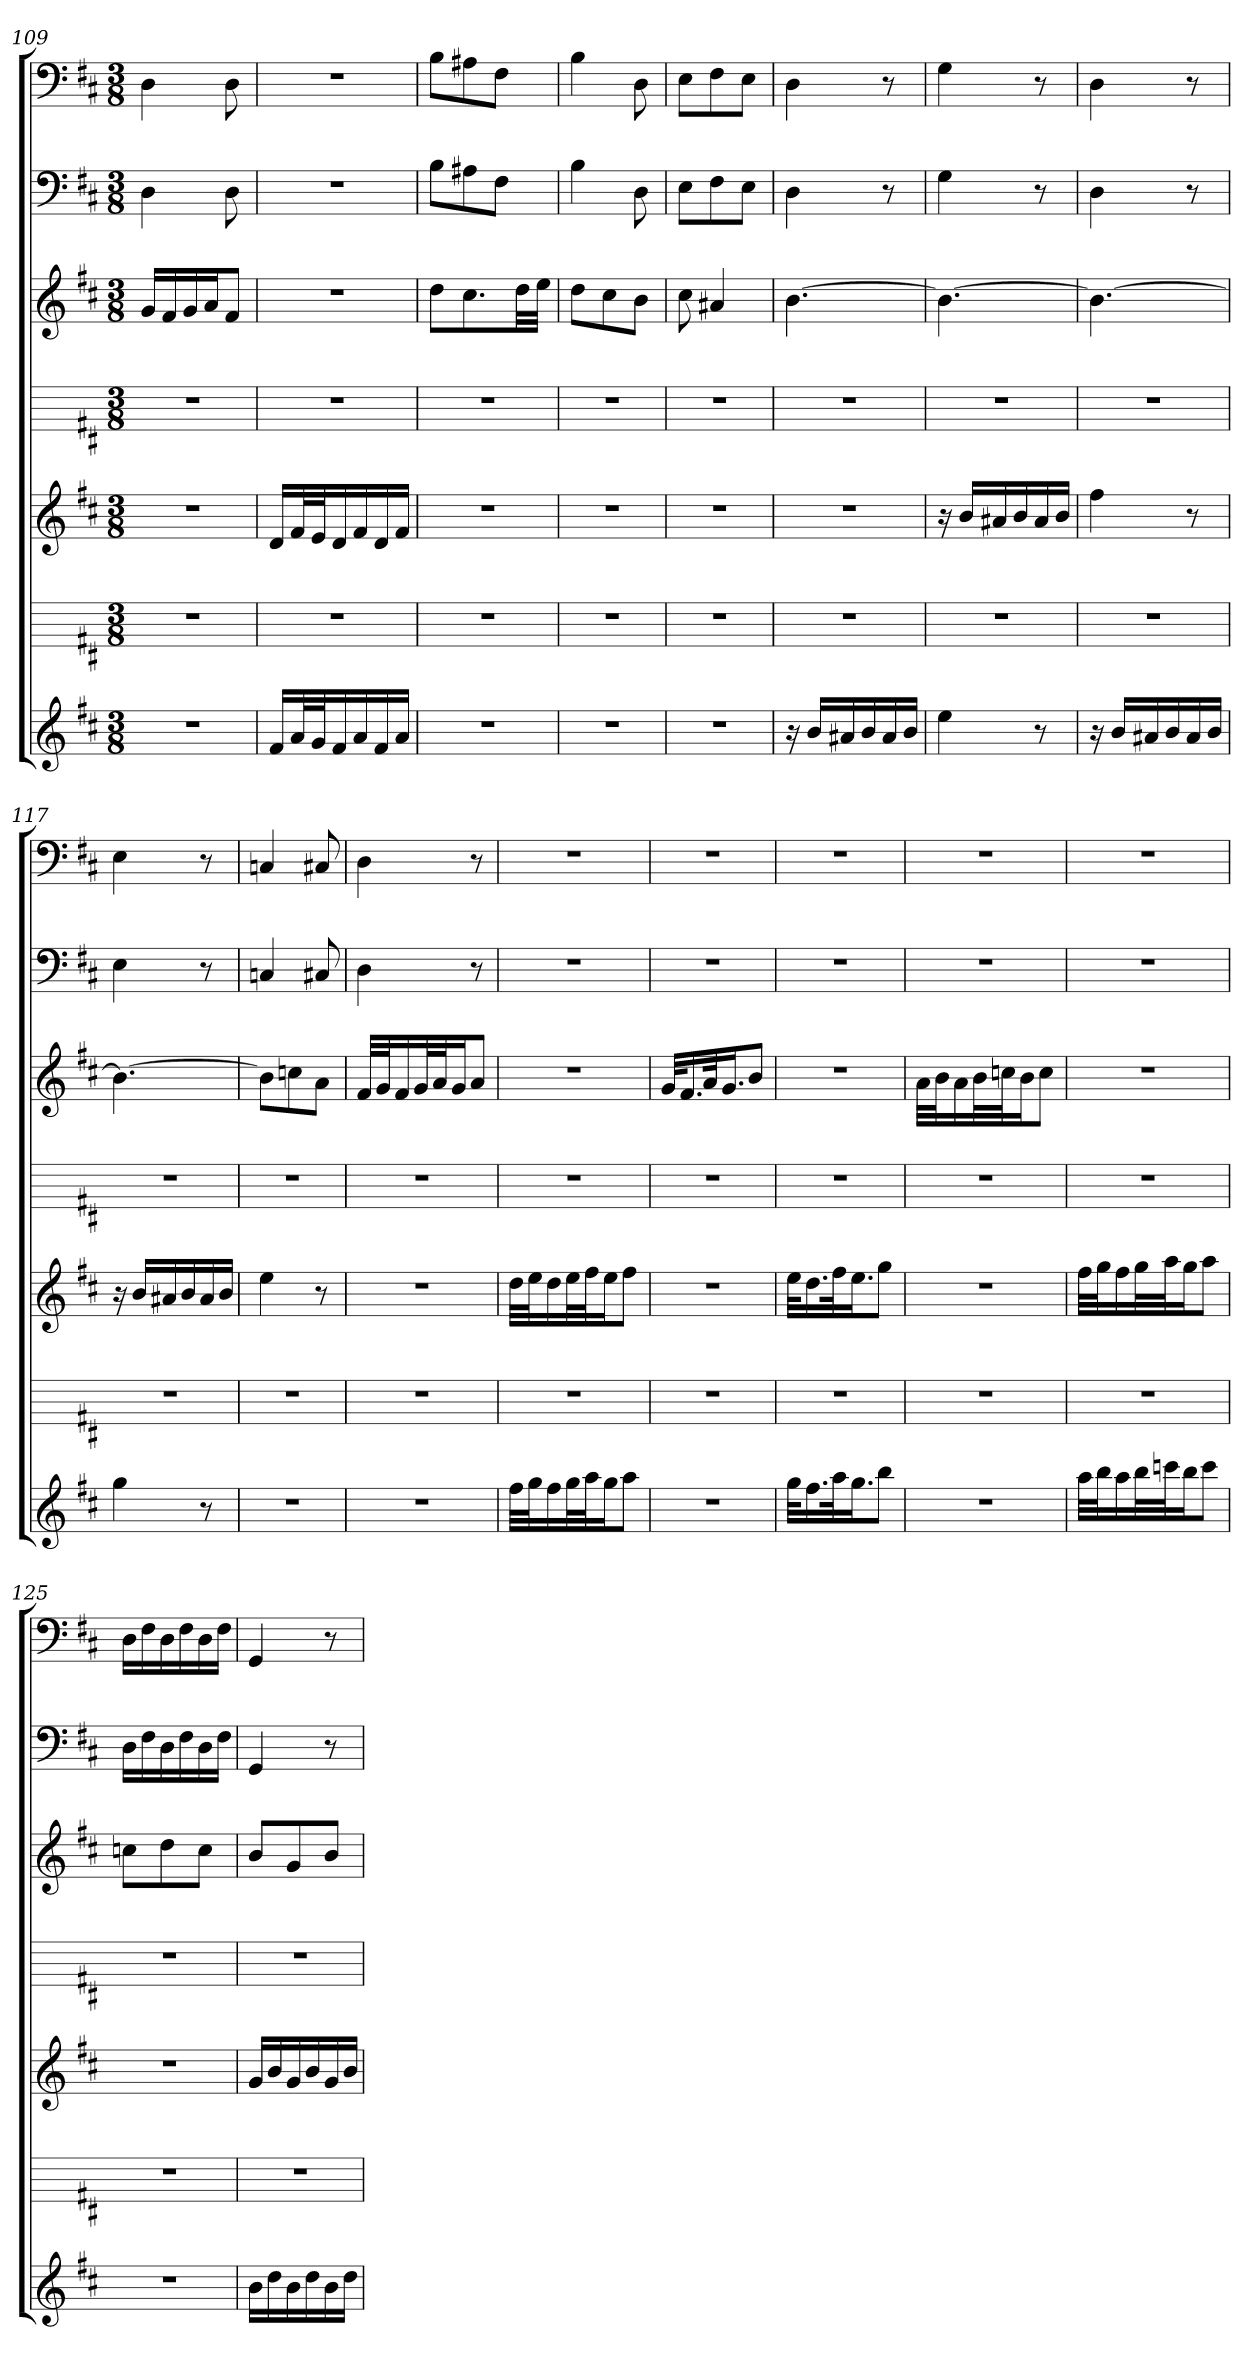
**kern	**kern	**kern	**kern	**kern	**kern	**kern
*part7	*part6	*part5	*part4	*part3	*part2	*part1
*staff7	*staff6	*staff5	*staff4	*staff3	*staff2	*staff1
*k[f#c#]	*k[f#c#]	*k[f#c#]	*k[f#c#]	*k[f#c#]	*k[f#c#]	*k[f#c#]
*D:	*D:	*D:	*D:	*D:	*D:	*D:
*M3/8	*M3/8	*M3/8	*M3/8	*M3/8	*M3/8	*M3/8
=109	=109	=109	=109	=109	=109	=109
4.r	4.r	4.r	4.r	16gLL	4D	4D
.	.	.	.	16f#	.	.
.	.	.	.	16g	.	.
.	.	.	.	16aJ	.	.
.	.	.	.	8f#J	8D	8D
=110	=110	=110	=110	=110	=110	=110
16f#LL	4.r	16dLL	4.r	4.r	4.r	4.r
32aL	.	32f#L	.	.	.	.
32gJ	.	32eJ	.	.	.	.
16f#	.	16d	.	.	.	.
16a	.	16f#	.	.	.	.
16f#	.	16d	.	.	.	.
16aJJ	.	16f#JJ	.	.	.	.
=111	=111	=111	=111	=111	=111	=111
4.r	4.r	4.r	4.r	8ddL	8BL	8BL
.	.	.	.	8.cc#	8A#X	8A#X
.	.	.	.	.	8F#J	8F#J
.	.	.	.	32ddLL	.	.
.	.	.	.	32eeJJJ	.	.
=112	=112	=112	=112	=112	=112	=112
4.r	4.r	4.r	4.r	8ddL	4B	4B
.	.	.	.	8cc#	.	.
.	.	.	.	8bJ	8D	8D
=113	=113	=113	=113	=113	=113	=113
4.r	4.r	4.r	4.r	8cc#	8EL	8EL
.	.	.	.	4a#X	8F#	8F#
.	.	.	.	.	8EJ	8EJ
=114	=114	=114	=114	=114	=114	=114
16r	4.r	4.r	4.r	[4.b	4D	4D
16bLL	.	.	.	.	.	.
16a#X	.	.	.	.	.	.
16b	.	.	.	.	.	.
16a#	.	.	.	.	8r	8r
16bJJ	.	.	.	.	.	.
=115	=115	=115	=115	=115	=115	=115
4ee	4.r	16r	4.r	4.b_	4G	4G
.	.	16bLL	.	.	.	.
.	.	16a#X	.	.	.	.
.	.	16b	.	.	.	.
8r	.	16a#	.	.	8r	8r
.	.	16bJJ	.	.	.	.
=116	=116	=116	=116	=116	=116	=116
16r	4.r	4ff#	4.r	4.b_	4D	4D
16bLL	.	.	.	.	.	.
16a#X	.	.	.	.	.	.
16b	.	.	.	.	.	.
16a#	.	8r	.	.	8r	8r
16bJJ	.	.	.	.	.	.
=117	=117	=117	=117	=117	=117	=117
4gg	4.r	16r	4.r	4.b_	4E	4E
.	.	16bLL	.	.	.	.
.	.	16a#X	.	.	.	.
.	.	16b	.	.	.	.
8r	.	16a#	.	.	8r	8r
.	.	16bJJ	.	.	.	.
=118	=118	=118	=118	=118	=118	=118
4.r	4.r	4ee	4.r	8bL]	4Cn	4Cn
.	.	.	.	8ccn	.	.
.	.	8r	.	8aJ	8C#X	8C#X
=119	=119	=119	=119	=119	=119	=119
4.r	4.r	4.r	4.r	32f#LLL	4D	4D
.	.	.	.	32gJ	.	.
.	.	.	.	16f#	.	.
.	.	.	.	32gL	.	.
.	.	.	.	32aJ	.	.
.	.	.	.	16gJ	.	.
.	.	.	.	8aJ	8r	8r
=120	=120	=120	=120	=120	=120	=120
32ff#LLL	4.r	32ddLLL	4.r	4.r	4.r	4.r
32ggJ	.	32eeJ	.	.	.	.
16ff#	.	16dd	.	.	.	.
32ggL	.	32eeL	.	.	.	.
32aaJ	.	32ff#J	.	.	.	.
16ggJ	.	16eeJ	.	.	.	.
8aaJ	.	8ff#J	.	.	.	.
=121	=121	=121	=121	=121	=121	=121
4.r	4.r	4.r	4.r	32gKLL	4.r	4.r
.	.	.	.	16.f#	.	.
.	.	.	.	32aK	.	.
.	.	.	.	16.gJ	.	.
.	.	.	.	8bJ	.	.
=122	=122	=122	=122	=122	=122	=122
32ggKLL	4.r	32eeKLL	4.r	4.r	4.r	4.r
16.ff#	.	16.dd	.	.	.	.
32aaK	.	32ff#K	.	.	.	.
16.ggJ	.	16.eeJ	.	.	.	.
8bbJ	.	8ggJ	.	.	.	.
=123	=123	=123	=123	=123	=123	=123
4.r	4.r	4.r	4.r	32aLLL	4.r	4.r
.	.	.	.	32bJ	.	.
.	.	.	.	16a	.	.
.	.	.	.	32bL	.	.
.	.	.	.	32ccnJ	.	.
.	.	.	.	16bJ	.	.
.	.	.	.	8ccJ	.	.
=124	=124	=124	=124	=124	=124	=124
32aaLLL	4.r	32ff#LLL	4.r	4.r	4.r	4.r
32bbJ	.	32ggJ	.	.	.	.
16aa	.	16ff#	.	.	.	.
32bbL	.	32ggL	.	.	.	.
32cccnJ	.	32aaJ	.	.	.	.
16bbJ	.	16ggJ	.	.	.	.
8cccJ	.	8aaJ	.	.	.	.
=125	=125	=125	=125	=125	=125	=125
4.r	4.r	4.r	4.r	8ccnL	16DLL	16DLL
.	.	.	.	.	16F#	16F#
.	.	.	.	8dd	16D	16D
.	.	.	.	.	16F#	16F#
.	.	.	.	8ccJ	16D	16D
.	.	.	.	.	16F#JJ	16F#JJ
=126	=126	=126	=126	=126	=126	=126
16bLL	4.r	16gLL	4.r	8bL	4GG	4GG
16dd	.	16b	.	.	.	.
16b	.	16g	.	8g	.	.
16dd	.	16b	.	.	.	.
16b	.	16g	.	8bJ	8r	8r
16ddJJ	.	16bJJ	.	.	.	.
=	=	=	=	=	=	=
*-	*-	*-	*-	*-	*-	*-
